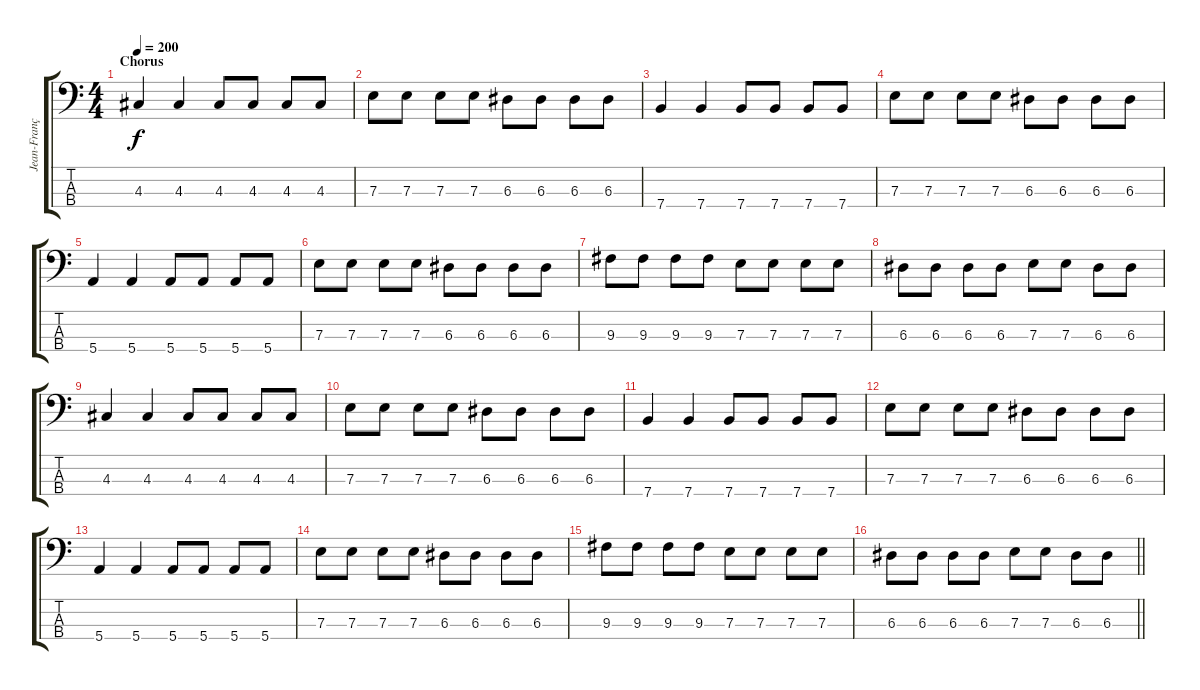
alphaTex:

\track ("Jean-François Paré" "Jean-Franç") {instrument electricbasspick}
\staff {score tabs}
\tuning (G2 D2 A1 E1) {hide}
\ts (4 4)
\section ("" "Chorus")
\tempo 200
\clef f4
\ks c
4.3.4{dy f} 4.3.4 4.3.8 4.3.8 4.3.8 4.3.8 |
7.3.8 7.3.8 7.3.8 7.3.8 6.3.8 6.3.8 6.3.8 6.3.8 |
7.4.4 7.4.4 7.4.8 7.4.8 7.4.8 7.4.8 |
7.3.8 7.3.8 7.3.8 7.3.8 6.3.8 6.3.8 6.3.8 6.3.8 |
5.4.4 5.4.4 5.4.8 5.4.8 5.4.8 5.4.8 |
7.3.8 7.3.8 7.3.8 7.3.8 6.3.8 6.3.8 6.3.8 6.3.8 |
9.3.8 9.3.8 9.3.8 9.3.8 7.3.8 7.3.8 7.3.8 7.3.8 |
6.3.8 6.3.8 6.3.8 6.3.8 7.3.8 7.3.8 6.3.8 6.3.8 |
4.3.4 4.3.4 4.3.8 4.3.8 4.3.8 4.3.8 |
7.3.8 7.3.8 7.3.8 7.3.8 6.3.8 6.3.8 6.3.8 6.3.8 |
7.4.4 7.4.4 7.4.8 7.4.8 7.4.8 7.4.8 |
7.3.8 7.3.8 7.3.8 7.3.8 6.3.8 6.3.8 6.3.8 6.3.8 |
5.4.4 5.4.4 5.4.8 5.4.8 5.4.8 5.4.8 |
7.3.8 7.3.8 7.3.8 7.3.8 6.3.8 6.3.8 6.3.8 6.3.8 |
9.3.8 9.3.8 9.3.8 9.3.8 7.3.8 7.3.8 7.3.8 7.3.8 |
\barLineRight lightlight
6.3.8 6.3.8 6.3.8 6.3.8 7.3.8 7.3.8 6.3.8 6.3.8
